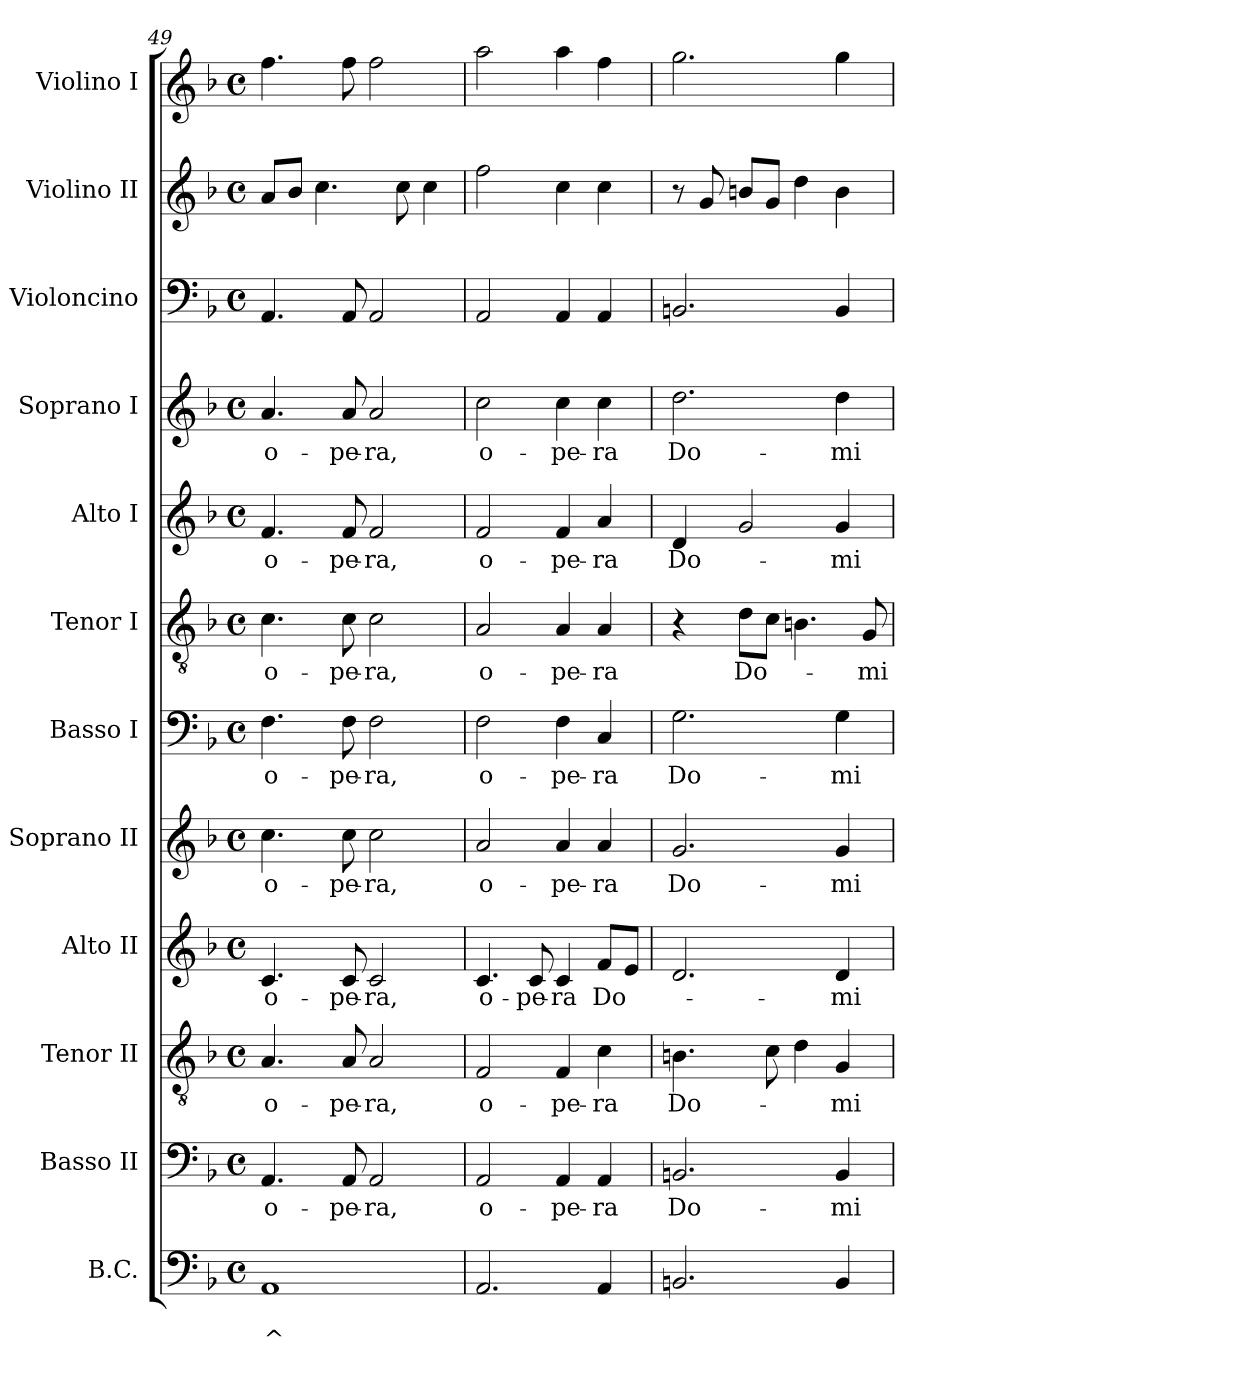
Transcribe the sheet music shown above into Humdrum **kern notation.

**kern	**text	**text	**kern	**text	**kern	**text	**kern	**text	**kern	**text	**kern	**text	**kern	**text	**kern	**text	**kern	**text	**kern	**kern	**kern
*part12	*part12	*part12	*part11	*part11	*part10	*part10	*part9	*part9	*part8	*part8	*part7	*part7	*part6	*part6	*part5	*part5	*part4	*part4	*part3	*part2	*part1
*staff12	*staff12	*staff12	*staff11	*staff11	*staff10	*staff10	*staff9	*staff9	*staff8	*staff8	*staff7	*staff7	*staff6	*staff6	*staff5	*staff5	*staff4	*staff4	*staff3	*staff2	*staff1
*I"B.C.	*	*	*I"Basso II	*	*I"Tenor II	*	*I"Alto II	*	*I"Soprano II	*	*I"Basso I	*	*I"Tenor I	*	*I"Alto I	*	*I"Soprano I	*	*I"Violoncino	*I"Violino II	*I"Violino I
*I'BC	*	*	*I'B 2	*	*I'T 2	*	*I'A 2	*	*I'S 2	*	*I'B 1	*	*I'T 1	*	*I'A 1	*	*I'S 1	*	*I'Vc.	*I'Vln. II	*I'Vln. I
*clefF4	*	*	*clefF4	*	*clefGv2	*	*clefG2	*	*clefG2	*	*clefF4	*	*clefGv2	*	*clefG2	*	*clefG2	*	*clefF4	*clefG2	*clefG2
*k[b-]	*	*	*k[b-]	*	*k[b-]	*	*k[b-]	*	*k[b-]	*	*k[b-]	*	*k[b-]	*	*k[b-]	*	*k[b-]	*	*k[b-]	*k[b-]	*k[b-]
*F:	*	*	*F:	*	*F:	*	*F:	*	*F:	*	*F:	*	*F:	*	*F:	*	*F:	*	*F:	*F:	*F:
*M4/4	*	*	*M4/4	*	*M4/4	*	*M4/4	*	*M4/4	*	*M4/4	*	*M4/4	*	*M4/4	*	*M4/4	*	*M4/4	*M4/4	*M4/4
*met(c)	*	*	*met(c)	*	*met(c)	*	*met(c)	*	*met(c)	*	*met(c)	*	*met(c)	*	*met(c)	*	*met(c)	*	*met(c)	*met(c)	*met(c)
=49	=49	=49	=49	=49	=49	=49	=49	=49	=49	=49	=49	=49	=49	=49	=49	=49	=49	=49	=49	=49	=49
!	!	!LO:LY:b	!	!	!	!	!	!	!	!	!	!	!	!	!	!	!	!	!	!	!
!	!	!	!	!LO:LY:b	!	!	!	!	!	!	!	!	!	!	!	!	!	!	!	!	!
!	!	!	!	!	!	!LO:LY:b	!	!	!	!	!	!	!	!	!	!	!	!	!	!	!
!	!	!	!	!	!	!	!	!LO:LY:b	!	!	!	!	!	!	!	!	!	!	!	!	!
!	!	!	!	!	!	!	!	!	!	!LO:LY:b	!	!	!	!	!	!	!	!	!	!	!
!	!	!	!	!	!	!	!	!	!	!	!	!LO:LY:b	!	!	!	!	!	!	!	!	!
!	!	!	!	!	!	!	!	!	!	!	!	!	!	!LO:LY:b	!	!	!	!	!	!	!
!	!	!	!	!	!	!	!	!	!	!	!	!	!	!	!	!LO:LY:b	!	!	!	!	!
!	!	!	!	!	!	!	!	!	!	!	!	!	!	!	!	!	!	!LO:LY:b	!	!	!
1AA	.	^	4.AA/	o-	4.A/	o-	4.c/	o-	4.cc\	o-	4.F\	o-	4.c\	o-	4.f/	o-	4.a/	o-	4.AA/	8a/L	4.ff\
.	.	.	.	.	.	.	.	.	.	.	.	.	.	.	.	.	.	.	.	8b-/J	.
.	.	.	.	.	.	.	.	.	.	.	.	.	.	.	.	.	.	.	.	4.cc\	.
!	!	!	!	!LO:LY:b	!	!	!	!	!	!	!	!	!	!	!	!	!	!	!	!	!
!	!	!	!	!	!	!LO:LY:b	!	!	!	!	!	!	!	!	!	!	!	!	!	!	!
!	!	!	!	!	!	!	!	!LO:LY:b	!	!	!	!	!	!	!	!	!	!	!	!	!
!	!	!	!	!	!	!	!	!	!	!LO:LY:b	!	!	!	!	!	!	!	!	!	!	!
!	!	!	!	!	!	!	!	!	!	!	!	!LO:LY:b	!	!	!	!	!	!	!	!	!
!	!	!	!	!	!	!	!	!	!	!	!	!	!	!LO:LY:b	!	!	!	!	!	!	!
!	!	!	!	!	!	!	!	!	!	!	!	!	!	!	!	!LO:LY:b	!	!	!	!	!
!	!	!	!	!	!	!	!	!	!	!	!	!	!	!	!	!	!	!LO:LY:b	!	!	!
.	.	.	8AA/	-pe-	8A/	-pe-	8c/	-pe-	8cc\	-pe-	8F\	-pe-	8c\	-pe-	8f/	-pe-	8a/	-pe-	8AA/	.	8ff\
!	!	!	!	!LO:LY:b	!	!	!	!	!	!	!	!	!	!	!	!	!	!	!	!	!
!	!	!	!	!	!	!LO:LY:b	!	!	!	!	!	!	!	!	!	!	!	!	!	!	!
!	!	!	!	!	!	!	!	!LO:LY:b	!	!	!	!	!	!	!	!	!	!	!	!	!
!	!	!	!	!	!	!	!	!	!	!LO:LY:b	!	!	!	!	!	!	!	!	!	!	!
!	!	!	!	!	!	!	!	!	!	!	!	!LO:LY:b	!	!	!	!	!	!	!	!	!
!	!	!	!	!	!	!	!	!	!	!	!	!	!	!LO:LY:b	!	!	!	!	!	!	!
!	!	!	!	!	!	!	!	!	!	!	!	!	!	!	!	!LO:LY:b	!	!	!	!	!
!	!	!	!	!	!	!	!	!	!	!	!	!	!	!	!	!	!	!LO:LY:b	!	!	!
.	.	.	2AA/	-ra,	2A/	-ra,	2c/	-ra,	2cc\	-ra,	2F\	-ra,	2c\	-ra,	2f/	-ra,	2a/	-ra,	2AA/	.	2ff\
.	.	.	.	.	.	.	.	.	.	.	.	.	.	.	.	.	.	.	.	8cc\	.
.	.	.	.	.	.	.	.	.	.	.	.	.	.	.	.	.	.	.	.	4cc\	.
=50	=50	=50	=50	=50	=50	=50	=50	=50	=50	=50	=50	=50	=50	=50	=50	=50	=50	=50	=50	=50	=50
!	!	!	!	!LO:LY:b	!	!	!	!	!	!	!	!	!	!	!	!	!	!	!	!	!
!	!	!	!	!	!	!LO:LY:b	!	!	!	!	!	!	!	!	!	!	!	!	!	!	!
!	!	!	!	!	!	!	!	!LO:LY:b	!	!	!	!	!	!	!	!	!	!	!	!	!
!	!	!	!	!	!	!	!	!	!	!LO:LY:b	!	!	!	!	!	!	!	!	!	!	!
!	!	!	!	!	!	!	!	!	!	!	!	!LO:LY:b	!	!	!	!	!	!	!	!	!
!	!	!	!	!	!	!	!	!	!	!	!	!	!	!LO:LY:b	!	!	!	!	!	!	!
!	!	!	!	!	!	!	!	!	!	!	!	!	!	!	!	!LO:LY:b	!	!	!	!	!
!	!	!	!	!	!	!	!	!	!	!	!	!	!	!	!	!	!	!LO:LY:b	!	!	!
2.AA/	.	.	2AA/	o-	2F/	o-	4.c/	o-	2a/	o-	2F\	o-	2A/	o-	2f/	o-	2cc\	o-	2AA/	2ff\	2aa\
!	!	!	!	!	!	!	!	!LO:LY:b	!	!	!	!	!	!	!	!	!	!	!	!	!
.	.	.	.	.	.	.	8c/	-pe-	.	.	.	.	.	.	.	.	.	.	.	.	.
!	!	!	!	!LO:LY:b	!	!	!	!	!	!	!	!	!	!	!	!	!	!	!	!	!
!	!	!	!	!	!	!LO:LY:b	!	!	!	!	!	!	!	!	!	!	!	!	!	!	!
!	!	!	!	!	!	!	!	!LO:LY:b	!	!	!	!	!	!	!	!	!	!	!	!	!
!	!	!	!	!	!	!	!	!	!	!LO:LY:b	!	!	!	!	!	!	!	!	!	!	!
!	!	!	!	!	!	!	!	!	!	!	!	!LO:LY:b	!	!	!	!	!	!	!	!	!
!	!	!	!	!	!	!	!	!	!	!	!	!	!	!LO:LY:b	!	!	!	!	!	!	!
!	!	!	!	!	!	!	!	!	!	!	!	!	!	!	!	!LO:LY:b	!	!	!	!	!
!	!	!	!	!	!	!	!	!	!	!	!	!	!	!	!	!	!	!LO:LY:b	!	!	!
.	.	.	4AA/	-pe-	4F/	-pe-	4c/	-ra	4a/	-pe-	4F\	-pe-	4A/	-pe-	4f/	-pe-	4cc\	-pe-	4AA/	4cc\	4aa\
!	!	!	!	!LO:LY:b	!	!	!	!	!	!	!	!	!	!	!	!	!	!	!	!	!
!	!	!	!	!	!	!LO:LY:b	!	!	!	!	!	!	!	!	!	!	!	!	!	!	!
!	!	!	!	!	!	!	!	!LO:LY:b	!	!	!	!	!	!	!	!	!	!	!	!	!
!	!	!	!	!	!	!	!	!	!	!LO:LY:b	!	!	!	!	!	!	!	!	!	!	!
!	!	!	!	!	!	!	!	!	!	!	!	!LO:LY:b	!	!	!	!	!	!	!	!	!
!	!	!	!	!	!	!	!	!	!	!	!	!	!	!LO:LY:b	!	!	!	!	!	!	!
!	!	!	!	!	!	!	!	!	!	!	!	!	!	!	!	!LO:LY:b	!	!	!	!	!
!	!	!	!	!	!	!	!	!	!	!	!	!	!	!	!	!	!	!LO:LY:b	!	!	!
4AA/	.	.	4AA/	-ra	4c\	-ra	8f/L	Do-	4a/	-ra	4C/	-ra	4A/	-ra	4a/	-ra	4cc\	-ra	4AA/	4cc\	4ff\
.	.	.	.	.	.	.	8e/J	.	.	.	.	.	.	.	.	.	.	.	.	.	.
=51	=51	=51	=51	=51	=51	=51	=51	=51	=51	=51	=51	=51	=51	=51	=51	=51	=51	=51	=51	=51	=51
!	!	!	!	!LO:LY:b	!	!	!	!	!	!	!	!	!	!	!	!	!	!	!	!	!
!	!	!	!	!	!	!LO:LY:b	!	!	!	!	!	!	!	!	!	!	!	!	!	!	!
!	!	!	!	!	!	!	!	!	!	!LO:LY:b	!	!	!	!	!	!	!	!	!	!	!
!	!	!	!	!	!	!	!	!	!	!	!	!LO:LY:b	!	!	!	!	!	!	!	!	!
!	!	!	!	!	!	!	!	!	!	!	!	!	!	!	!	!LO:LY:b	!	!	!	!	!
!	!	!	!	!	!	!	!	!	!	!	!	!	!	!	!	!	!	!LO:LY:b	!	!	!
2.BBn/	.	.	2.BBn/	Do-	4.Bn\	Do-	2.d/	.	2.g/	Do-	2.G\	Do-	4r	.	4d/	Do-	2.dd\	Do-	2.BBn/	8r	2.gg\
.	.	.	.	.	.	.	.	.	.	.	.	.	.	.	.	.	.	.	.	8g/	.
!	!	!	!	!	!	!	!	!	!	!	!	!	!	!LO:LY:b	!	!	!	!	!	!	!
.	.	.	.	.	.	.	.	.	.	.	.	.	8d\L	Do-	2g/	.	.	.	.	8bn/L	.
.	.	.	.	.	8c\	.	.	.	.	.	.	.	8c\J	.	.	.	.	.	.	8g/J	.
.	.	.	.	.	4d\	.	.	.	.	.	.	.	4.Bn\	.	.	.	.	.	.	4dd\	.
!	!	!	!	!LO:LY:b	!	!	!	!	!	!	!	!	!	!	!	!	!	!	!	!	!
!	!	!	!	!	!	!LO:LY:b	!	!	!	!	!	!	!	!	!	!	!	!	!	!	!
!	!	!	!	!	!	!	!	!LO:LY:b	!	!	!	!	!	!	!	!	!	!	!	!	!
!	!	!	!	!	!	!	!	!	!	!LO:LY:b	!	!	!	!	!	!	!	!	!	!	!
!	!	!	!	!	!	!	!	!	!	!	!	!LO:LY:b	!	!	!	!	!	!	!	!	!
!	!	!	!	!	!	!	!	!	!	!	!	!	!	!	!	!LO:LY:b	!	!	!	!	!
!	!	!	!	!	!	!	!	!	!	!	!	!	!	!	!	!	!	!LO:LY:b	!	!	!
4BB/	.	.	4BB/	-mi-	4G/	-mi-	4d/	-mi-	4g/	-mi-	4G\	-mi-	.	.	4g/	-mi-	4dd\	-mi-	4BB/	4b\	4gg\
!	!	!	!	!	!	!	!	!	!	!	!	!	!	!LO:LY:b	!	!	!	!	!	!	!
.	.	.	.	.	.	.	.	.	.	.	.	.	8G/	-mi-	.	.	.	.	.	.	.
=	=	=	=	=	=	=	=	=	=	=	=	=	=	=	=	=	=	=	=	=	=
*-	*-	*-	*-	*-	*-	*-	*-	*-	*-	*-	*-	*-	*-	*-	*-	*-	*-	*-	*-	*-	*-
